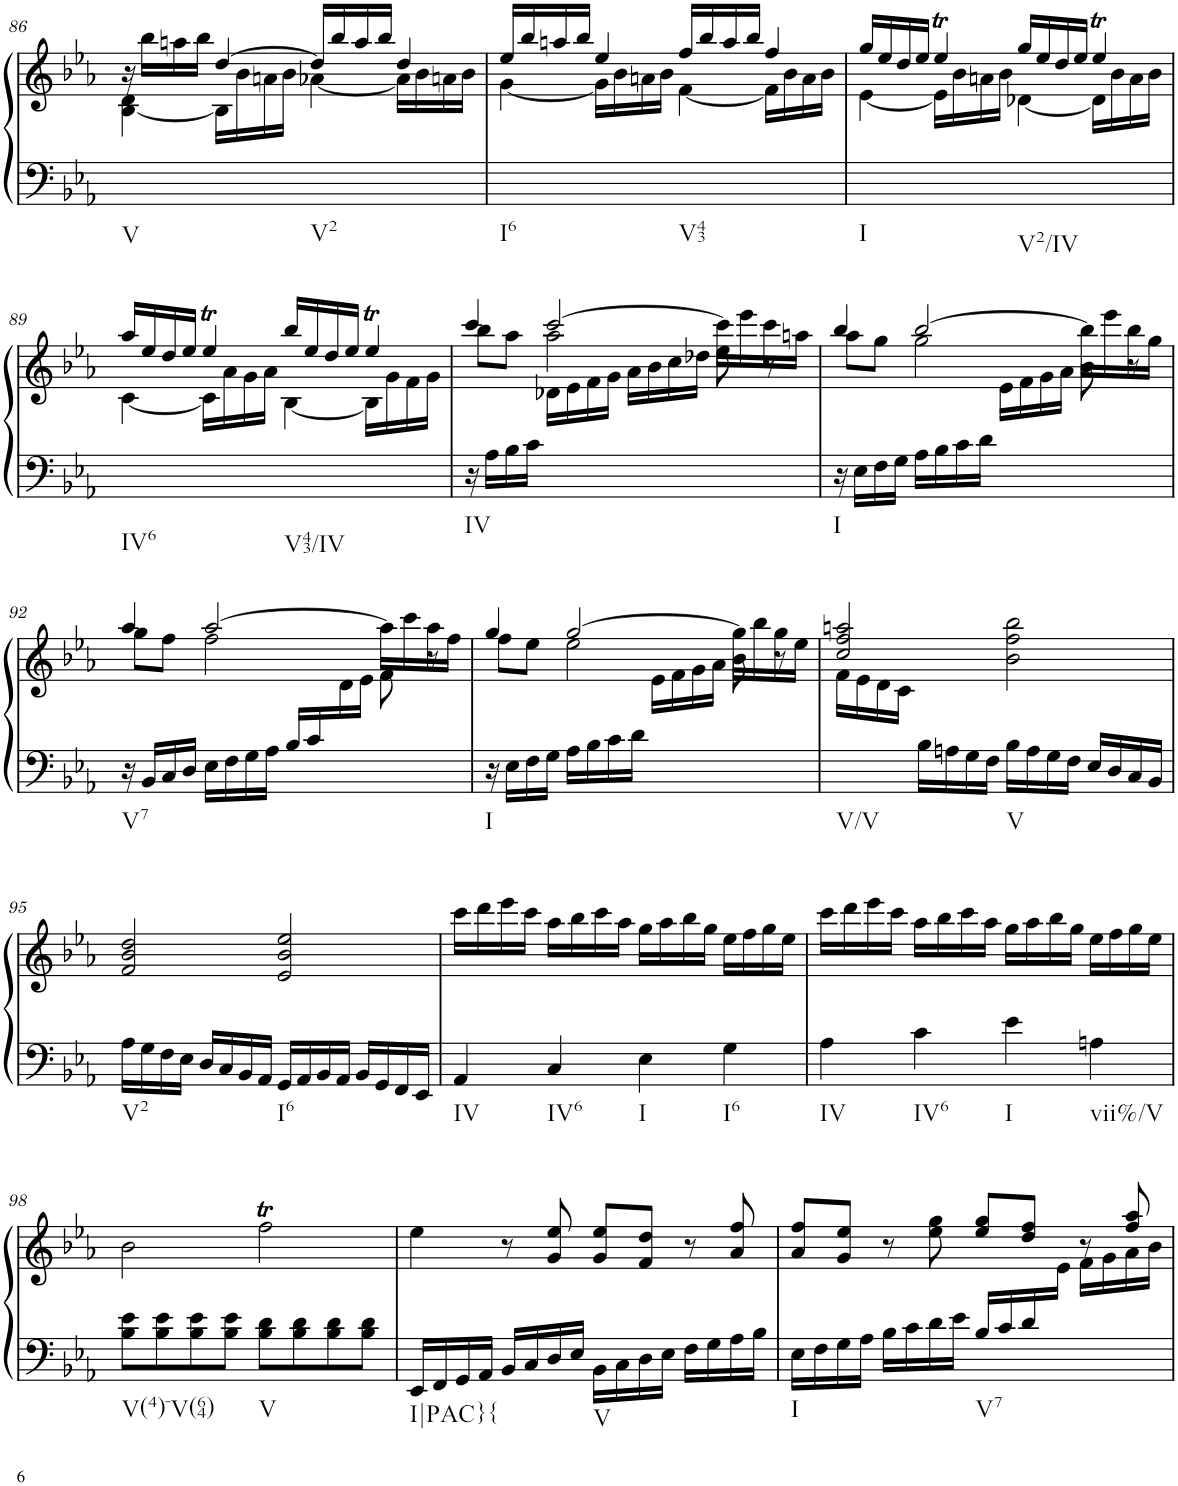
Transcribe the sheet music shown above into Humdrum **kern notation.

**kern	**kern
*part1	*part1
*staff2	*staff1
*I"Piano	*
*I'Pno.	*
!!LO:PB:g=z
*clefF4	*clefG2
*k[b-e-a-]	*k[b-e-a-]
*M4/4	*M4/4
*met(c)	*met(c)
=86	=86
*	*^
!LO:TX:b:t=V	!	!
2ryy	16r	[4B-\ 4d\
.	16bb-\LL	.
.	16aan\	.
.	16bb-\JJ	.
.	[>4dd/	16B-\LL]
.	.	16b-\
.	.	16an\
.	.	16b-\JJ
!LO:TX:b:t=V2	!	!
2ryy	16dd/LL]	[<4a-X\
.	16bb-/	.
.	16aa/	.
.	16bb-/JJ	.
.	4dd/	16a-\LL]
.	.	16b-\
.	.	16an\
.	.	16b-\JJ
=87	=87	=87
!LO:TX:b:t=I6	!	!
2ryy	16ee-/LL	[<4g\
.	16bb-/	.
.	16aan/	.
.	16bb-/JJ	.
.	4ee-/	16g\LL]
.	.	16b-\
.	.	16an\
.	.	16b-\JJ
!LO:TX:b:t=V43	!	!
2ryy	16ff/LL	[<4f\
.	16bb-/	.
.	16aa/	.
.	16bb-/JJ	.
.	4ff/	16f\LL]
.	.	16b-\
.	.	16a\
.	.	16b-\JJ
=88	=88	=88
!LO:TX:b:t=I	!	!
2ryy	16gg/LL	[<4e-\
.	16ee-/	.
.	16dd/	.
.	16ee-/JJ	.
.	4ee-T/	16e-\LL]
.	.	16b-\
.	.	16an\
.	.	16b-\JJ
!LO:TX:b:t=V2/IV	!	!
2ryy	16gg/LL	[<4d-X\
.	16ee-/	.
.	16dd/	.
.	16ee-/JJ	.
.	4ee-T/	16d-\LL]
.	.	16b-\
.	.	16a\
.	.	16b-\JJ
!!LO:LB:g=z	!!
=89	=89	=89
!LO:TX:b:t=IV6	!	!
2ryy	16aa-/LL	[<4c\
.	16ee-/	.
.	16dd/	.
.	16ee-/JJ	.
.	4ee-T/	16c\LL]
.	.	16a-\
.	.	16g\
.	.	16a-\JJ
!LO:TX:b:t=V43/IV	!	!
2ryy	16bb-/LL	[<4B-\
.	16ee-/	.
.	16dd/	.
.	16ee-/JJ	.
.	4ee-T/	16B-\LL]
.	.	16g\
.	.	16f\
.	.	16g\JJ
=90	=90	=90
*	*	*^
!LO:TX:b:t=IV	!	!	!
16r	8bb-\L	4ccc/	4ryy
16A-\LL	.	.	.
16B-\	8aa-\J	.	.
16c\JJ	.	.	.
8ryy	[2ccc/	2aa-\	16d-X\LL
.	.	.	16e-\
.	.	.	16f\
.	.	.	16g\JJ
.	.	.	16a-\LL
.	.	.	16b-\
.	.	.	16cc\
.	.	.	16dd-X\JJ
.	16ccc\LL]	4ryy	8ee-\
.	16eee-\	.	.
8r	16ccc\	.	8ryy
.	16aan\JJ	.	.
=91	=91	=91	=91
!LO:TX:b:t=I	!	!	!
16r	8aa-\L	4bb-/	2ryy
16E-\LL	.	.	.
16F\	8gg\J	.	.
16G\JJ	.	.	.
16A-\LL	[2bb-/	2gg\	.
16B-\	.	.	.
16c\	.	.	.
16d\JJ	.	.	.
4.ryy	.	.	16e-\LL
.	.	.	16f\
.	.	.	16g\
.	.	.	16a-\JJ
.	16bb-\LL]	4ryy	8b-\
.	16eee-\	.	.
8r	16bb-\	.	8ryy
.	16gg\JJ	.	.
!!LO:LB:g=z	!!	!!
=92	=92	=92	=92
!LO:TX:b:t=V7	!	!	!
16r	8gg\L	4aa-/	8ryy
16BB-/LL	.	.	.
*	*	*v	*v
16C/	8ff\J	.
16D/JJ	.	.
16E-\LL	[2aa-/	2ff\
16F\	.	.
16G\	.	.
16A-\JJ	.	.
16B-/LL	.	.
16c/	.	.
*	*	*^
4ryy	.	.	16d\
.	.	.	16e-\JJ
.	16aa-\LL]	4ryy	8f\
.	16ccc\	.	.
8r	16aa-\	.	8ryy
.	16ff\JJ	.	.
=93	=93	=93	=93
!LO:TX:b:t=I	!	!	!
16r	8ff\L	4gg/	2ryy
16E-\LL	.	.	.
16F\	8ee-\J	.	.
16G\JJ	.	.	.
16A-\LL	[2gg/	2ee-\	.
16B-\	.	.	.
16c\	.	.	.
16d\JJ	.	.	.
4.ryy	.	.	16e-\LL
.	.	.	16f\
.	.	.	16g\
.	.	.	16a-\JJ
.	16gg\LL]	4ryy	8b-\
.	16bb-\	.	.
8r	16gg\	.	8ryy
.	16ee-\JJ	.	.
*	*	*v	*v
=94	=94	=94
!LO:TX:b:t=V/V	!	!
4ryy	2cc/ 2ff/ 2aan/	16f\LL
.	.	16e-\
.	.	16d\
.	.	16c\JJ
16B-\LL	.	2.ryy
16An\	.	.
16G\	.	.
16F\JJ	.	.
!LO:TX:b:t=V	!	!
16B-\LL	2b-\ 2ff\ 2bb-\	.
16A\	.	.
16G\	.	.
16F\JJ	.	.
16E-/LL	.	.
16D/	.	.
16C/	.	.
16BB-/JJ	.	.
*	*v	*v
!!LO:LB:g=z
=95	=95
!LO:TX:b:t=V2	!
16A-\LL	2f/ 2b-/ 2dd/
16G\	.
16F\	.
16E-\JJ	.
16D/LL	.
16C/	.
16BB-/	.
16AA-/JJ	.
!LO:TX:b:t=I6	!
16GG/LL	2e-/ 2b-/ 2ee-/
16AA-/	.
16BB-/	.
16AA-/JJ	.
16BB-/LL	.
16GG/	.
16FF/	.
16EE-/JJ	.
=96	=96
!LO:TX:b:t=IV	!
4AA-/	16ccc\LL
.	16ddd\
.	16eee-\
.	16ccc\JJ
!LO:TX:b:t=IV6	!
4C/	16aa-\LL
.	16bb-\
.	16ccc\
.	16aa-\JJ
!LO:TX:b:t=I	!
4E-\	16gg\LL
.	16aa-\
.	16bb-\
.	16gg\JJ
!LO:TX:b:t=I6	!
4G\	16ee-\LL
.	16ff\
.	16gg\
.	16ee-\JJ
=97	=97
!LO:TX:b:t=IV	!
4A-\	16ccc\LL
.	16ddd\
.	16eee-\
.	16ccc\JJ
!LO:TX:b:t=IV6	!
4c\	16aa-\LL
.	16bb-\
.	16ccc\
.	16aa-\JJ
!LO:TX:b:t=I	!
4e-\	16gg\LL
.	16aa-\
.	16bb-\
.	16gg\JJ
!LO:TX:b:t=vii%/V	!
4An\	16ee-\LL
.	16ff\
.	16gg\
.	16ee-\JJ
!!LO:LB:g=z
=98	=98
!LO:TX:b:t=V(4)-V(64)	!
8B-\ 8e-\L	2b-\
8B-\ 8e-\	.
8B-\ 8e-\	.
8B-\ 8e-\J	.
!LO:TX:b:t=V	!
8B-\ 8d\L	2ffT\
8B-\ 8d\	.
8B-\ 8d\	.
8B-\ 8d\J	.
=99	=99
!LO:TX:b:t=I|PAC}{	!
16EE-/LL	4ee-\
16FF/	.
16GG/	.
16AA-/JJ	.
16BB-/LL	8r
16C/	.
16D/	8g/ 8ee-/
16E-/JJ	.
!LO:TX:b:t=V	!
16BB-\LL	8g/ 8ee-/L
16C\	.
16D\	8f/ 8dd/J
16E-\JJ	.
16F\LL	8r
16G\	.
16A-\	8a-/ 8ff/
16B-\JJ	.
=100	=100
*	*^
!LO:TX:b:t=I	!	!
16E-\LL	8a-/ 8ff/L	8.ryy
16F\	.	.
16G\	8g/ 8ee-/J	.
*	*v	*v
16A-\JJ	.
16B-\LL	8r
16c\	.
16d\	8ee-\ 8gg\
16e-\JJ	.
!LO:TX:b:t=V7	!
16B-/LL	8ee-/ 8gg/L
16c/	.
16d/	8dd/ 8ff/J
*	*^
4ryy	.	16e-\JJ
.	8r	16f\LL
.	.	16g\
.	8ff/ 8aa-/	16a-\
16ryy	.	16b-\JJ
*	*v	*v
=	=
*-	*-
